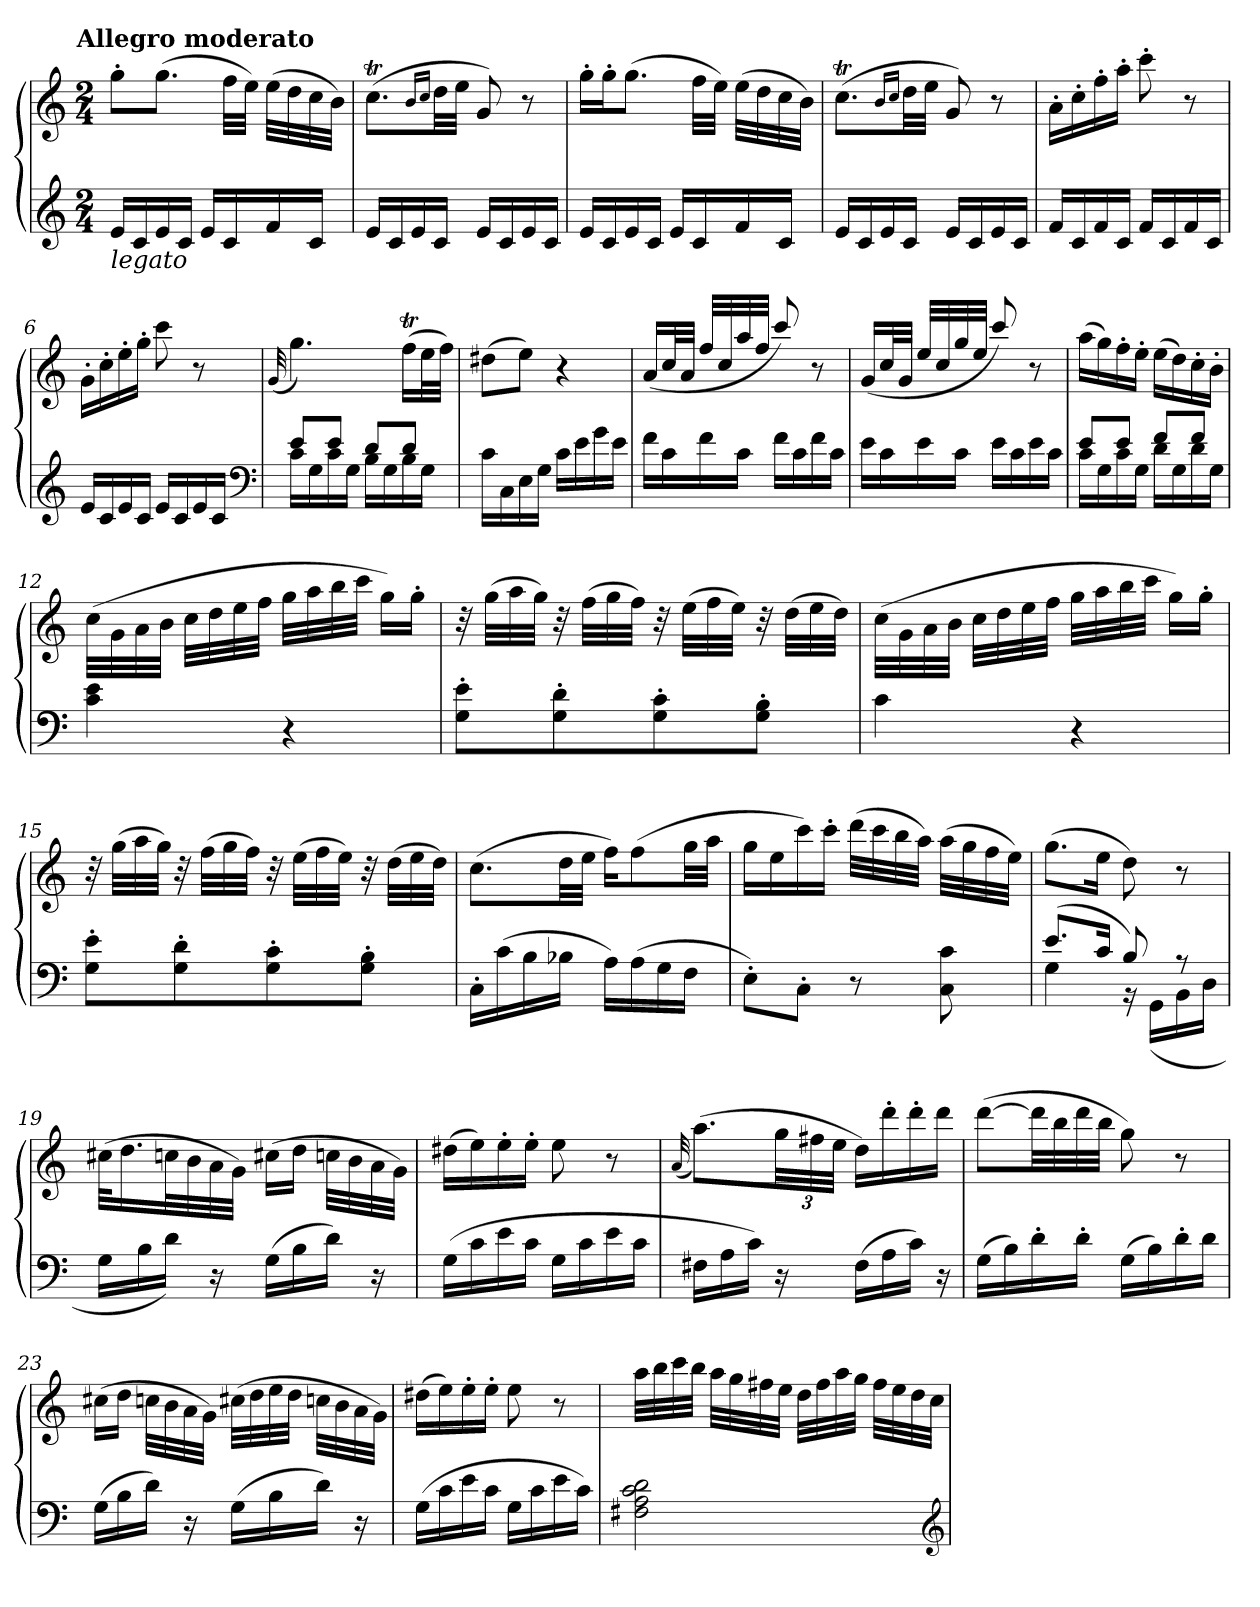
**kern	**kern
*part1	*part1
*staff2	*staff1
*clefG2	*clefG2
*k[]	*k[]
*C:	*C:
!!LO:TX:omd:t=Allegro moderato
*M2/4	*M2/4
*MM88	*MM88
=1	=1
!LO:TX:b:i:t=legato	!
16eLL	8gg'L
16c	.
16e	(8.ggJ
16cJJ	.
16eLL	.
16c	32ffLLL
.	32eeJJJ)
16f	(32eeLLL
.	32dd
16cJJ	32cc
.	32bJJJ)
=2	=2
16eLL	(8.ccTL
16c	.
16e	.
.	16qb/LL
.	16qcc/JJ
16cJJ	32ddTTTLL
.	32eeJJJ
16eLL	8g)
16c	.
16e	8r
16cJJ	.
=3	=3
16eLL	16gg'LL
16c	16gg'J
16e	(8.ggJ
16cJJ	.
16eLL	.
16c	32ffLLL
.	32eeJJJ)
16f	(32eeLLL
.	32dd
16cJJ	32cc
.	32bJJJ)
=4	=4
16eLL	(8.ccTL
16c	.
16e	.
.	16qb/LL
.	16qcc/JJ
16cJJ	32ddTTTLL
.	32eeJJJ
16eLL	8g)
16c	.
16e	8r
16cJJ	.
=5	=5
16fLL	16a'LL
16c	16cc'
16f	16ff'
16cJJ	16aa'JJ
16fLL	8ccc'
16c	.
16f	8r
16cJJ	.
=6	=6
16eLL	16g'LL
16c	16cc'
16e	16ee'
16cJJ	16gg'JJ
16eLL	8ccc
16c	.
16e	8r
16cJJ	.
*clefF4	*
=7	=7
.	(>32qqg/
*^	*
8eL	16cLL	4.gg)
.	16G	.
8eJ	16c	.
.	16GJJ	.
8dL	16BLL	.
.	16G	.
8dJ	16B	(16ffTLL
.	16GJJ	32eeL
.	.	32ffJJJ)
*v	*v	*
=8	=8
16cLL	(8dd#XL
16C	.
16E	8eeJ)
16GJJ	.
16cLL	4r
16e\	.
16g\	.
16e\JJ	.
=9	=9
16f\LL	(>16a/LL
16c\	32cc/L
.	32a/JJJ
16f\	32ff/LLL
.	32cc/
16c\JJ	32aa/
.	32ff/JJJ
16f\LL	8ccc/)
16c\	.
16f\	8r
16c\JJ	.
=10	=10
16e\LL	(>16g/LL
16c\	32cc/L
.	32g/JJJ
16e\	32ee/LLL
.	32cc/
16c\JJ	32gg/
.	32ee/JJJ
16e\LL	8ccc/)
16c\	.
16e\	8r
16c\JJ	.
=11	=11
*^	*
8eL	16cLL	(16aaLL
.	16G	16gg)
8eJ	16c	16ff'
.	16GJJ	16ee'JJ
8fL	16dLL	(16eeLL
.	16G	16dd)
8fJ	16d	16cc'
.	16GJJ	16b'JJ
*v	*v	*
=12	=12
4c 4e	(>32cc\LLL
.	32g\
.	32a\
.	32b\JJJ
.	32ccLLL
.	32dd
.	32ee
.	32ffJJJ
4r	32ggLLL
.	32aa
.	32bb
.	32cccJJJ
.	16ggLL)
.	16gg'JJ
=13	=13
8G' 8e'L	32r
.	(32ggLLL
.	32aa
.	32ggJJJ)
8G' 8d'	32r
.	(32ffLLL
.	32gg
.	32ffJJJ)
8G' 8c'	32r
.	(32eeLLL
.	32ff
.	32eeJJJ)
8G' 8B'J	32r
.	(32ddLLL
.	32ee
.	32ddJJJ)
=14	=14
4c	(>32cc\LLL
.	32g\
.	32a\
.	32b\JJJ
.	32ccLLL
.	32dd
.	32ee
.	32ffJJJ
4r	32ggLLL
.	32aa
.	32bb
.	32cccJJJ
.	16ggLL)
.	16gg'JJ
=15	=15
8G' 8e'L	32r
.	(32ggLLL
.	32aa
.	32ggJJJ)
8G' 8d'	32r
.	(32ffLLL
.	32gg
.	32ffJJJ)
8G' 8c'	32r
.	(32eeLLL
.	32ff
.	32eeJJJ)
8G' 8B'J	32r
.	(32ddLLL
.	32ee
.	32ddJJJ)
=16	=16
16C'LL	(8.ccL
(16c	.
16B	.
16B-XJJ	32ddLL
.	32eeJJJ
16ALL)	16ffKL)
(16A	(8ff
16G	.
16FJJ	32ggLL
.	32aaJJJ
=17	=17
8E'L)	16ggLL
.	16ee
8C'J	16ccc)
.	16ccc'JJ
8r	(32dddLLL
.	32ccc
.	32bb
.	32aaJJJ)
8C 8c	(32aaLLL
.	32gg
.	32ff
.	32eeJJJ)
=18	=18
*^	*
(8.eL	4G	(8.ggL
16cJk	.	16eeJk
8B)	16r	8dd)
.	(>16GGLL	.
8rA	16BB	8r
.	16DJJ	.
*v	*v	*
=19	=19
16GLL	(32cc#XKLL
.	16.dd
16B	.
16dJJ)	32ccnL
.	32b
16r	32a
.	32gJJJ)
(16GLL	(16cc#XLL
16B	16ddJJ
16dJJ)	32ccn\LLL
.	32b\
16r	32a\
.	32g\JJJ)
=20	=20
(16GLL	(16dd#XLL
16c	16ee)
16e	16ee'
16cJJ	16ee'JJ
16GLL	8ee
16c	.
16e	8r
16cJJ	.
=21	=21
.	(>32qqa/
16F#XLL	(8.aaL)
16A	.
16cJJ)	.
16r	48ggLL
.	48ff#X
.	48eeJJJ
(16F#LL	16ddLL)
16A	16ddd'
16cJJ)	16ddd'
16r	16dddJJ
=22	=22
(16GLL	([8dddL
16B)	.
16d'	32dddLL]
.	32bb
16d'JJ	32ddd
.	32bbJJJ
(16GLL	8gg)
16B)	.
16d'	8r
16dJJ	.
=23	=23
(16GLL	(16cc#XLL
16B	16ddJJ
16dJJ)	32ccn\LLL
.	32b\
16r	32a\
.	32g\JJJ)
(16GLL	(32cc#XLLL
.	32dd
16B	32ee
.	32ddJJJ
16dJJ)	32ccn\LLL
.	32b\
16r	32a\
.	32g\JJJ)
=24	=24
(16GLL	(16dd#XLL
16c	16ee)
16e	16ee'
16cJJ	16ee'JJ
16GLL	8ee
16c	.
16e	8r
16cJJ)	.
=25	=25
2F#X 2A 2c 2d	32aaLLL
.	32bb
.	32ccc
.	32bbJJJ
.	32aaLLL
.	32gg
.	32ff#X
.	32eeJJJ
.	32ddLLL
.	32ff#
.	32aa
.	32ggJJJ
.	32ff#LLL
.	32ee
.	32dd
.	32ccJJJ
*clefG2	*
=	=
*-	*-
